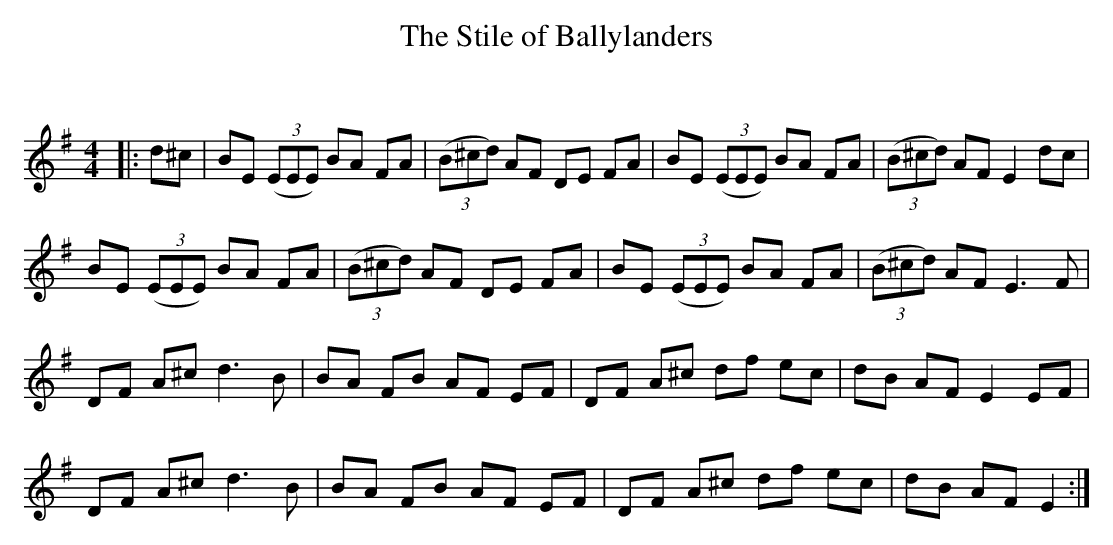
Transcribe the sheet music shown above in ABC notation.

X:1
T: The Stile of Ballylanders
C:
Q: 232
K:Em
M:4/4
L:1/8
|:d^c|BE ((3EEE) BA FA|((3B^cd) AF DE FA|BE ((3EEE) BA FA|((3B^cd) AF E2 dc|
BE ((3EEE) BA FA|((3B^cd) AF DE FA|BE ((3EEE) BA FA|((3B^cd) AF E3F|
DF A^c d3B|BA FB AF EF|DF A^c df ec|dB AF E2 EF|
DF A^c d3B|BA FB AF EF|DF A^c df ec|dB AF E2:|
